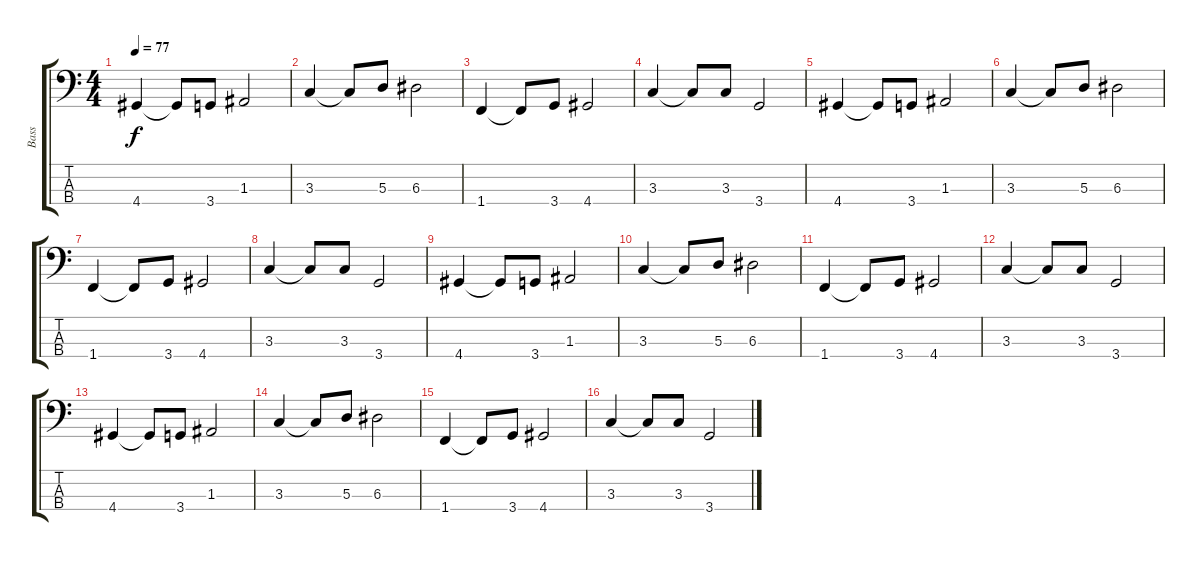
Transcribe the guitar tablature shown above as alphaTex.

\track ("Bass" "Bass") {instrument fretlessbass}
\staff {score tabs}
\tuning (G2 D2 A1 E1) {hide}
\ts (4 4)
\tempo 77
\clef f4
\ks c
4.4.4{dy f} 4.4{t}.8 3.4.8 1.3.2 |
3.3.4 3.3{t}.8 5.3.8 6.3.2 |
1.4.4 1.4{t}.8 3.4.8 4.4.2 |
3.3.4 3.3{t}.8 3.3.8 3.4.2 |
4.4.4 4.4{t}.8 3.4.8 1.3.2 |
3.3.4 3.3{t}.8 5.3.8 6.3.2 |
1.4.4 1.4{t}.8 3.4.8 4.4.2 |
3.3.4 3.3{t}.8 3.3.8 3.4.2 |
4.4.4 4.4{t}.8 3.4.8 1.3.2 |
3.3.4 3.3{t}.8 5.3.8 6.3.2 |
1.4.4 1.4{t}.8 3.4.8 4.4.2 |
3.3.4 3.3{t}.8 3.3.8 3.4.2 |
4.4.4 4.4{t}.8 3.4.8 1.3.2 |
3.3.4 3.3{t}.8 5.3.8 6.3.2 |
1.4.4 1.4{t}.8 3.4.8 4.4.2 |
3.3.4 3.3{t}.8 3.3.8 3.4.2
